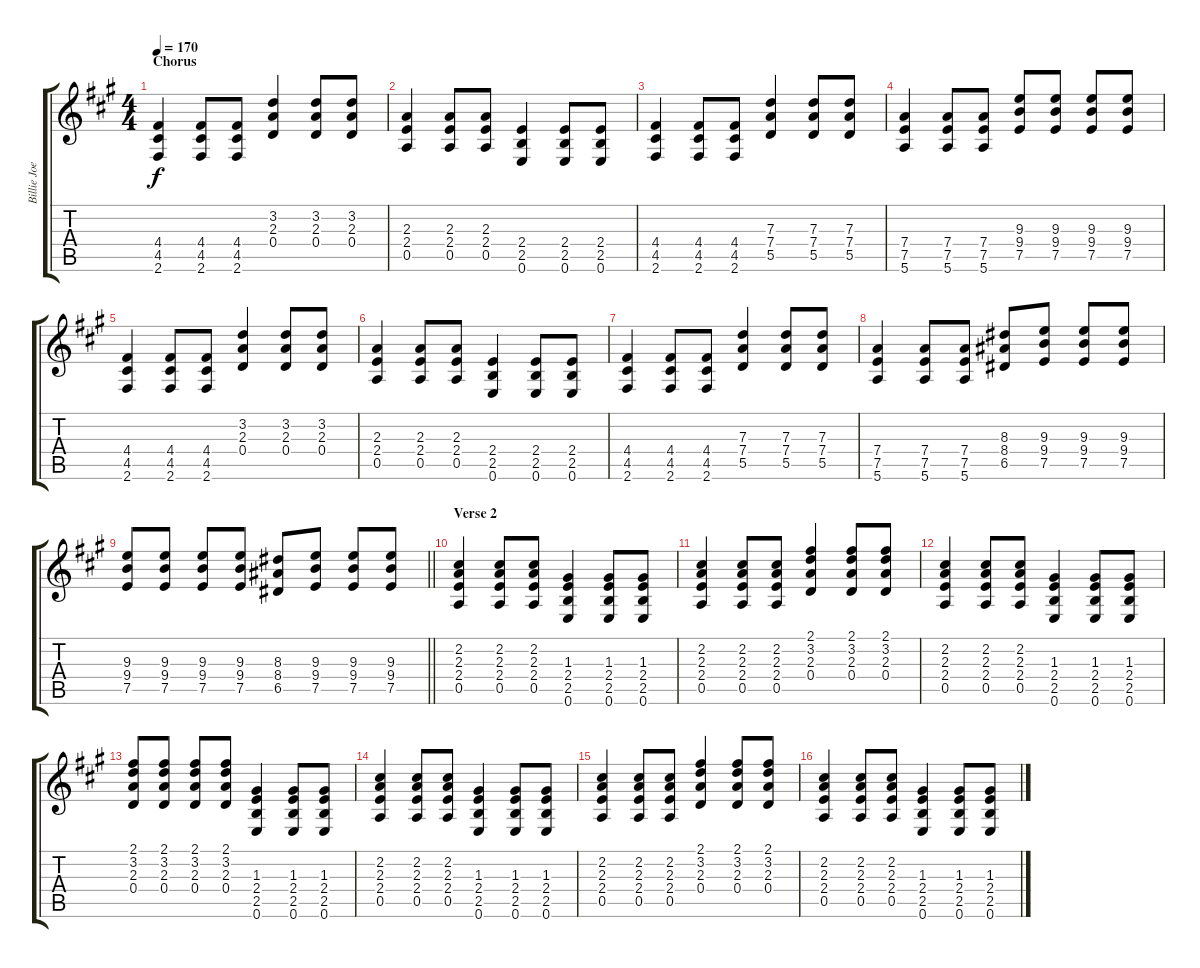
\track ("Billie Joe Armstrong" "Billie Joe") {instrument distortionguitar}
\staff {score tabs}
\tuning (E4 B3 G3 D3 A2 E2) {hide}
\ts (4 4)
\section ("" "Chorus")
\tempo 170
\clef g2
\ks a
(4.4 4.5 2.6).4{dy f} (4.4 4.5 2.6).8 (4.4 4.5 2.6).8 (3.2 2.3 0.4).4 (3.2 2.3 0.4).8 (3.2 2.3 0.4).8 |
(2.3 2.4 0.5).4 (2.3 2.4 0.5).8 (2.3 2.4 0.5).8 (2.4 2.5 0.6).4 (2.4 2.5 0.6).8 (2.4 2.5 0.6).8 |
(4.4 4.5 2.6).4 (4.4 4.5 2.6).8 (4.4 4.5 2.6).8 (7.3 7.4 5.5).4 (7.3 7.4 5.5).8 (7.3 7.4 5.5).8 |
(7.4 7.5 5.6).4 (7.4 7.5 5.6).8 (7.4 7.5 5.6).8 (9.3 9.4 7.5).8 (9.3 9.4 7.5).8 (9.3 9.4 7.5).8 (9.3 9.4 7.5).8 |
(4.4 4.5 2.6).4 (4.4 4.5 2.6).8 (4.4 4.5 2.6).8 (3.2 2.3 0.4).4 (3.2 2.3 0.4).8 (3.2 2.3 0.4).8 |
(2.3 2.4 0.5).4 (2.3 2.4 0.5).8 (2.3 2.4 0.5).8 (2.4 2.5 0.6).4 (2.4 2.5 0.6).8 (2.4 2.5 0.6).8 |
(4.4 4.5 2.6).4 (4.4 4.5 2.6).8 (4.4 4.5 2.6).8 (7.3 7.4 5.5).4 (7.3 7.4 5.5).8 (7.3 7.4 5.5).8 |
(7.4 7.5 5.6).4 (7.4 7.5 5.6).8 (7.4 7.5 5.6).8 (8.3 8.4 6.5).8 (9.3 9.4 7.5).8 (9.3 9.4 7.5).8 (9.3 9.4 7.5).8 |
\barLineRight lightlight
(9.3 9.4 7.5).8 (9.3 9.4 7.5).8 (9.3 9.4 7.5).8 (9.3 9.4 7.5).8 (8.3 8.4 6.5).8 (9.3 9.4 7.5).8 (9.3 9.4 7.5).8 (9.3 9.4 7.5).8 |
\section ("" "Verse 2")
(2.2 2.3 2.4 0.5).4 (2.2 2.3 2.4 0.5).8 (2.2 2.3 2.4 0.5).8 (1.3 2.4 2.5 0.6).4 (1.3 2.4 2.5 0.6).8 (1.3 2.4 2.5 0.6).8 |
(2.2 2.3 2.4 0.5).4 (2.2 2.3 2.4 0.5).8 (2.2 2.3 2.4 0.5).8 (2.1 3.2 2.3 0.4).4 (2.1 3.2 2.3 0.4).8 (2.1 3.2 2.3 0.4).8 |
(2.2 2.3 2.4 0.5).4 (2.2 2.3 2.4 0.5).8 (2.2 2.3 2.4 0.5).8 (1.3 2.4 2.5 0.6).4 (1.3 2.4 2.5 0.6).8 (1.3 2.4 2.5 0.6).8 |
(2.1 3.2 2.3 0.4).8 (2.1 3.2 2.3 0.4).8 (2.1 3.2 2.3 0.4).8 (2.1 3.2 2.3 0.4).8 (1.3 2.4 2.5 0.6).4 (1.3 2.4 2.5 0.6).8 (1.3 2.4 2.5 0.6).8 |
(2.2 2.3 2.4 0.5).4 (2.2 2.3 2.4 0.5).8 (2.2 2.3 2.4 0.5).8 (1.3 2.4 2.5 0.6).4 (1.3 2.4 2.5 0.6).8 (1.3 2.4 2.5 0.6).8 |
(2.2 2.3 2.4 0.5).4 (2.2 2.3 2.4 0.5).8 (2.2 2.3 2.4 0.5).8 (2.1 3.2 2.3 0.4).4 (2.1 3.2 2.3 0.4).8 (2.1 3.2 2.3 0.4).8 |
(2.2 2.3 2.4 0.5).4 (2.2 2.3 2.4 0.5).8 (2.2 2.3 2.4 0.5).8 (1.3 2.4 2.5 0.6).4 (1.3 2.4 2.5 0.6).8 (1.3 2.4 2.5 0.6).8
